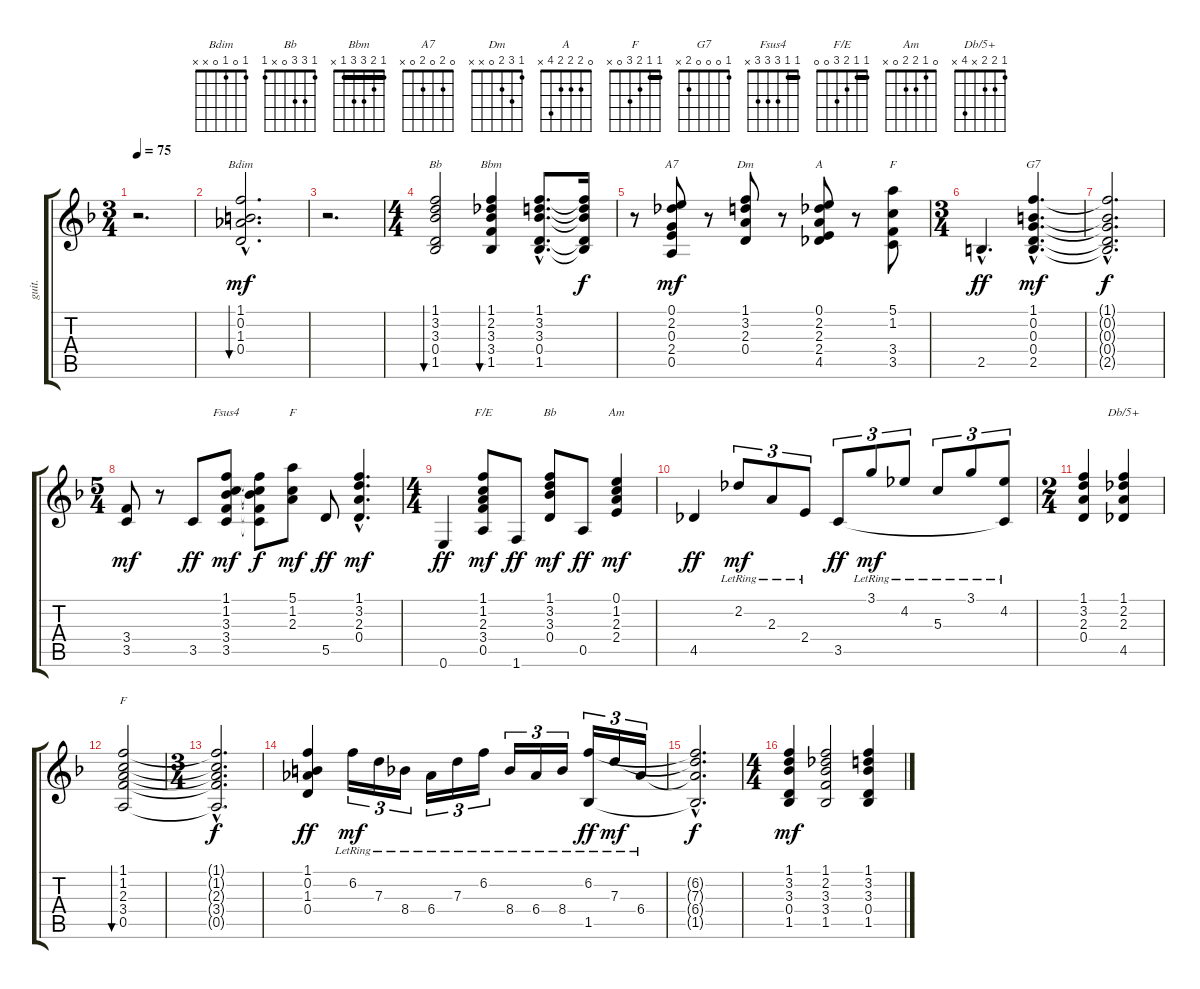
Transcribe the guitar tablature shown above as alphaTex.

\track ("guit." "guit.") {instrument acousticguitarnylon}
\staff {score tabs}
\tuning (E4 B3 G3 D3 A2 E2) {hide}
\chord ("Bdim" 1 0 1 0 x x)
\chord ("Bb" 1 3 3 0 1 x)
\chord ("Bbm" 1 2 3 3 1 x) {barre 1}
\chord ("A7" 0 2 0 2 0 x)
\chord ("Dm" 1 3 2 0 x x)
\chord ("A" 0 2 2 2 4 x)
\chord ("F" 5 1 x 3 3 x)
\chord ("G7" 1 0 0 0 2 x)
\chord ("Fsus4" 1 1 3 3 3 x) {barre 1}
\chord ("F" 5 1 2 x x 1) {barre 1}
\chord ("F/E" 1 1 2 3 0 0) {barre 1}
\chord ("Bb" 1 3 3 0 x 1)
\chord ("Am" 0 1 2 2 0 x)
\chord ("Db/5+" 1 2 2 x 4 x)
\chord ("F" 1 1 2 3 0 x) {barre 1}
\ts (3 4)
\tempo 75
\clef g2
\ks f
r.2{d dy mf} |
(1.1{hac} 0.2{hac} 1.3{hac} 0.4{hac}).2{d bu 240 ch "Bdim"} |
r.2{d} |
\ts (4 4)
(1.1 3.2 3.3 0.4 1.5).2{bu 240 ch "Bb"} (1.1 2.2 3.3 3.4 1.5).4{bu 240 ch "Bbm"} (1.1{hac} 3.2{hac} 3.3{hac} 0.4{hac} 1.5{hac}).8{d} (1.1{t} 3.2{t} 3.3{t} 0.4{t} 1.5{t}).16{dy f} |
r.8 (0.1 2.2 0.3 2.4 0.5).8{ch "A7" dy mf} r.8 (1.1 3.2 2.3 0.4).8{ch "Dm"} r.8 (0.1 2.2 2.3 2.4 4.5).8{ch "A"} r.8 (5.1 1.2 3.4 3.5).8{ch "F"} |
\ts (3 4)
2.5{hac}.4{d dy ff} (1.1{hac} 0.2{hac} 0.3{hac} 0.4{hac} 2.5{hac}).4{d ch "G7" dy mf} |
(1.1{hac t} 0.2{hac t} 0.3{hac t} 0.4{hac t} 2.5{hac t}).2{d dy f} |
\ts (5 4)
(3.4 3.5).8{dy mf} r.8 3.5.8{dy ff} (1.1 1.2 3.3 3.4 3.5).8{ch "Fsus4" dy mf} (1.1{t} 1.2{t} 3.3{t} 3.4{t} 3.5{t}).8{dy f} (5.1 1.2 2.3).8{ch "F" dy mf} 5.5.8{dy ff} (1.1{hac} 3.2{hac} 2.3{hac} 0.4{hac}).4{d dy mf} |
\ts (4 4)
0.6.4{dy ff} (1.1 1.2 2.3 3.4 0.5).8{ch "F/E" dy mf} 1.6.8{dy ff} (1.1 3.2 3.3 0.4).8{ch "Bb" dy mf} 0.5.8{dy ff} (0.1 1.2 2.3 2.4).4{ch "Am" dy mf} |
4.5.4{dy ff} 2.2{lr}.8{tu (3 2) dy mf} 2.3{lr}.8{tu (3 2)} 2.4{lr}.8{tu (3 2)} 3.5.8{tu (3 2) dy ff} 3.1{lr}.8{tu (3 2) dy mf} 4.2{lr}.8{tu (3 2)} 5.3{lr}.8{tu (3 2)} 3.1{lr}.8{tu (3 2)} (4.2{lr} 3.5{t}).8{tu (3 2)} |
\ts (2 4)
(1.1 3.2 2.3 0.4).4 (1.1 2.2 2.3 4.5).4{ch "Db/5+"} |
(1.1 1.2 2.3 3.4 0.5).2{bu 240 ch "F"} |
\ts (3 4)
(1.1{hac t} 1.2{hac t} 2.3{hac t} 3.4{hac t} 0.5{hac t}).2{d dy f} |
(1.1 0.2 1.3 0.4).4{dy ff} 6.2{lr}.16{tu (3 2) dy mf} 7.3{lr}.16{tu (3 2)} 8.4{lr}.16{tu (3 2)} 6.4{lr}.16{tu (3 2)} 7.3{lr}.16{tu (3 2)} 6.2{lr}.16{tu (3 2)} 8.4{lr}.16{tu (3 2)} 6.4{lr}.16{tu (3 2)} 8.4{lr}.16{tu (3 2)} (6.2{lr} 1.5).16{tu (3 2) dy ff} 7.3{lr}.16{tu (3 2) dy mf} 6.4{lr}.16{tu (3 2)} |
(6.2{hac t} 7.3{hac t} 6.4{hac t} 1.5{hac t}).2{d dy f} |
\ts (4 4)
(1.1 3.2 3.3 0.4 1.5).4{dy mf} (1.1 2.2 3.3 3.4 1.5).2 (1.1 3.2 3.3 0.4 1.5).4
